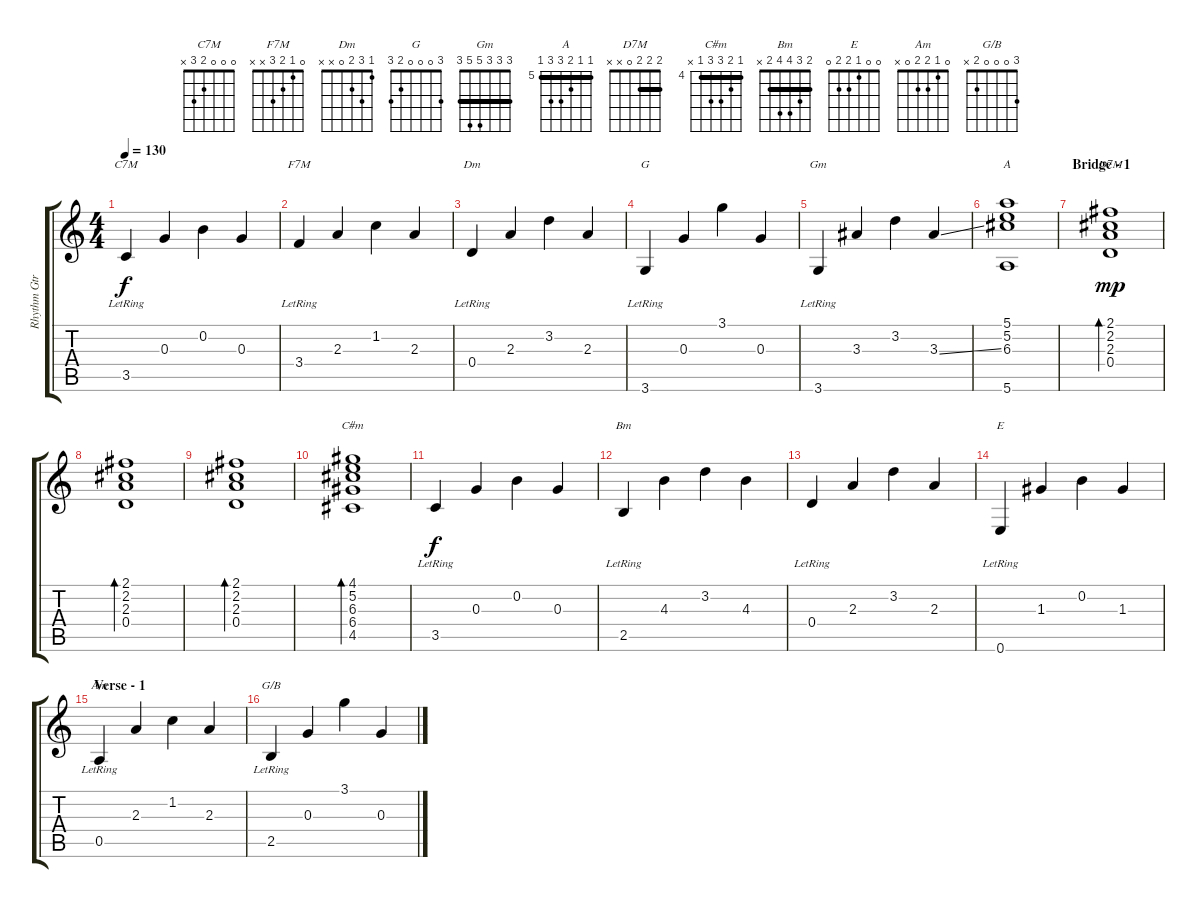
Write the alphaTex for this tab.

\track ("Rhythm Gtr. 1" "Rhythm Gtr") {instrument electricguitarjazz}
\staff {score tabs}
\tuning (E4 B3 G3 D3 A2 E2) {hide}
\chord ("C7M" 0 0 0 2 3 x)
\chord ("F7M" 0 1 2 3 x x)
\chord ("Dm" 1 3 2 0 x x)
\chord ("G" 3 0 0 0 2 3)
\chord ("Gm" 3 3 3 5 5 3) {barre 3}
\chord ("A" 5 5 6 7 7 5) {firstfret 5 barre 5}
\chord ("D7M" 2 2 2 0 x x) {barre 2}
\chord ("C#m" 4 5 6 6 4 x) {firstfret 4 barre 4}
\chord ("Bm" 2 3 4 4 2 x) {barre 2}
\chord ("E" 0 0 1 2 2 0)
\chord ("Am" 0 1 2 2 0 x)
\chord ("G/B" 3 0 0 0 2 x)
\ts (4 4)
\tempo 130
\clef g2
\ks c
3.5{lr}.4{ch "C7M" dy f} 0.3.4 0.2.4 0.3.4 |
3.4{lr}.4{ch "F7M"} 2.3.4 1.2.4 2.3.4 |
0.4{lr}.4{ch "Dm"} 2.3.4 3.2.4 2.3.4 |
3.6{lr}.4{ch "G"} 0.3.4 3.1.4 0.3.4 |
3.6{lr}.4{ch "Gm"} 3.3.4 3.2.4 3.3{ss}.4 |
(5.1 5.2 6.3 5.6).1{ch "A"} |
\section ("" "Bridge - 1")
(2.1 2.2 2.3 0.4).1{bd 240 ch "D7M" dy mp} |
(2.1 2.2 2.3 0.4).1{bd 240} |
(2.1 2.2 2.3 0.4).1{bd 240} |
(4.1 5.2 6.3 6.4 4.5).1{bd 240 ch "C#m"} |
3.5{lr}.4{dy f} 0.3.4 0.2.4 0.3.4 |
2.5{lr}.4{ch "Bm"} 4.3.4 3.2.4 4.3.4 |
0.4{lr}.4 2.3.4 3.2.4 2.3.4 |
0.6{lr}.4{ch "E"} 1.3.4 0.2.4 1.3.4 |
\section ("" "Verse - 1")
0.5{lr}.4{ch "Am"} 2.3.4 1.2.4 2.3.4 |
2.5{lr}.4{ch "G/B"} 0.3.4 3.1.4 0.3.4
